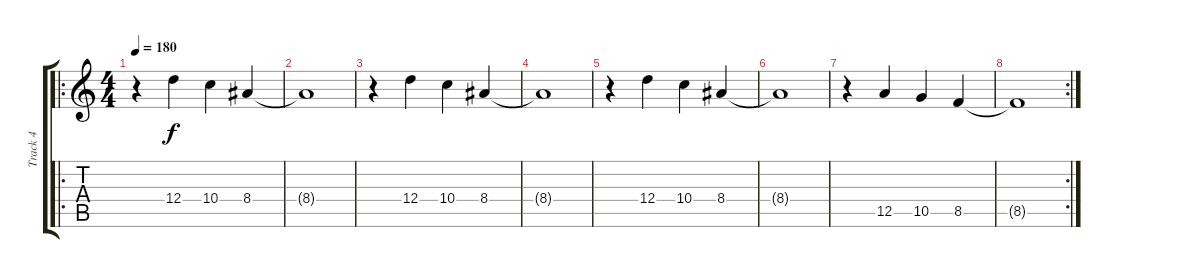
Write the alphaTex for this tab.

\track ("Track 4" "Track 4") {instrument acousticguitarnylon}
\staff {score tabs}
\tuning (E4 B3 G3 D3 A2 E2) {hide}
\ro
\ts (4 4)
\tempo 180
\clef g2
\ks c
r.4{dy f} 12.4.4 10.4.4 8.4.4 |
8.4{t}.1 |
r.4 12.4.4 10.4.4 8.4.4 |
8.4{t}.1 |
r.4 12.4.4 10.4.4 8.4.4 |
8.4{t}.1 |
r.4 12.5.4{volume 6} 10.5.4 8.5.4 |
\rc 2
8.5{t}.1
